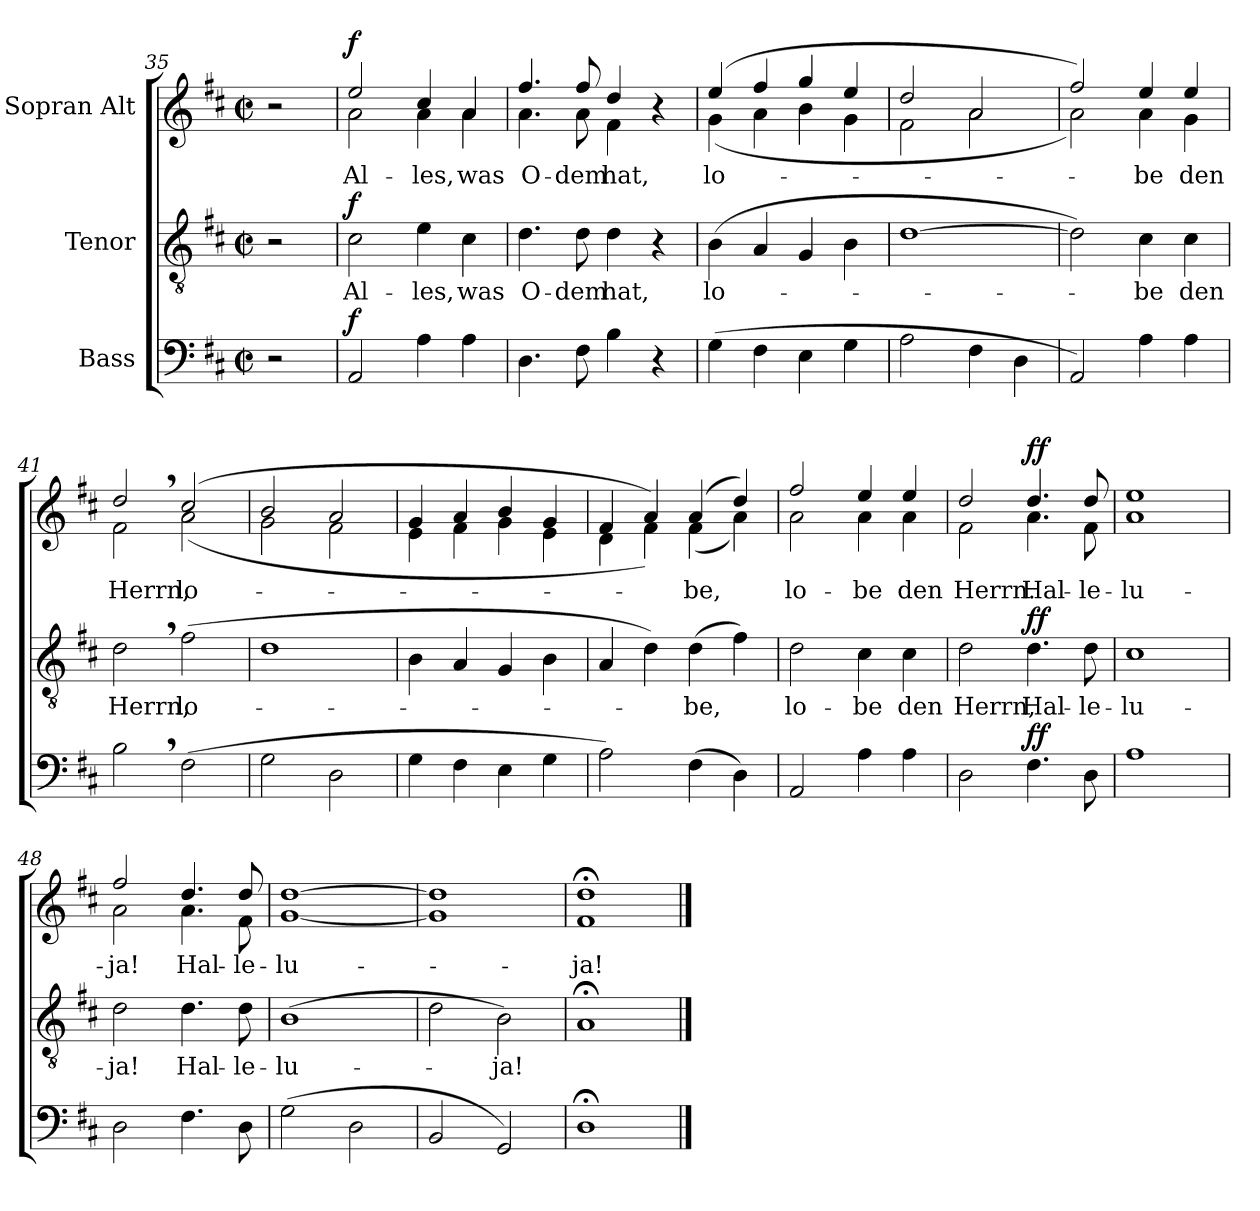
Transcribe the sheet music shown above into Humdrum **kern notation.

**kern	**dynam	**kern	**text	**dynam	**kern	**text	**dynam
*part3	*part3	*part2	*part2	*part2	*part1	*part1	*part1
*staff3	*staff3	*staff2	*staff2	*staff2	*staff1	*staff1	*staff1
*I"Bass	*	*I"Tenor	*	*	*I"Sopran Alt	*	*
*clefF4	*	*clefGv2	*	*	*clefG2	*	*
*k[f#c#]	*	*k[f#c#]	*	*	*k[f#c#]	*	*
*M2/2	*	*M2/2	*	*	*M2/2	*	*
*met(c|)	*	*met(c|)	*	*	*met(c|)	*	*
=35X2	=35X2	=35X2	=35X2	=35X2	=35X2	=35X2	=35X2
2r	.	2r	.	.	2r	.	.
=36	=36	=36	=36	=36	=36	=36	=36
!	!LO:DY:a	!	!LO:LY:b	!LO:DY:a	!	!LO:LY:b	!LO:DY:a
*	*	*	*	*	*^	*	*
2AA/	f	2c#\	Al-	f	2ee/	2a\	Al-	f
!	!	!	!LO:LY:b	!	!	!	!LO:LY:b	!
4A\	.	4e\	-les,	.	4cc#/	4a\	-les,	.
!	!	!	!LO:LY:b	!	!	!	!LO:LY:b	!
4A\	.	4c#\	was	.	4a/	4a\	was	.
=37	=37	=37	=37	=37	=37	=37	=37	=37
!	!	!	!LO:LY:b	!	!	!	!LO:LY:b	!
4.D\	.	4.d\	O-	.	4.ff#/	4.a\	O-	.
!	!	!	!LO:LY:b	!	!	!	!LO:LY:b	!
8F#\	.	8d\	-dem	.	8ff#/	8a\	-dem	.
!	!	!	!LO:LY:b	!	!	!	!LO:LY:b	!
4B\	.	4d\	hat,	.	4dd/	4f#\	hat,	.
4r	.	4r	.	.	4r	4ryy	.	.
!!LO:LB:g=z	!!
=38	=38	=38	=38	=38	=38	=38	=38	=38
!	!	!	!LO:LY:b	!	!	!	!LO:LY:b	!
(4G\	.	(4B\	lo-	.	(4ee/	(4g\	lo-	.
4F#\	.	4A/	.	.	4ff#/	4a\	.	.
4E\	.	4G/	.	.	4gg/	4b\	.	.
4G\	.	4B\	.	.	4ee/	4g\	.	.
=39	=39	=39	=39	=39	=39	=39	=39	=39
2A\	.	[1d	.	.	2dd/	2f#\	.	.
4F#\	.	.	.	.	2a/	2a\	.	.
4D\	.	.	.	.	.	.	.	.
=40	=40	=40	=40	=40	=40	=40	=40	=40
2AA/)	.	2d\])	.	.	2ff#/)	2a\)	.	.
!	!	!	!LO:LY:b	!	!	!	!LO:LY:b	!
4A\	.	4c#\	-be	.	4ee/	4a\	-be	.
!	!	!	!LO:LY:b	!	!	!	!LO:LY:b	!
4A\	.	4c#\	den	.	4ee/	4g\	den	.
=41	=41	=41	=41	=41	=41	=41	=41	=41
!	!	!	!LO:LY:b	!	!	!	!LO:LY:b	!
2B,\	.	2d,\	Herrn,	.	2dd,/	2f#\	Herrn,	.
!	!	!	!LO:LY:b	!	!	!	!LO:LY:b	!
(2F#\	.	(2f#\	lo-	.	(2cc#/	(2a\	lo-	.
=42	=42	=42	=42	=42	=42	=42	=42	=42
2G\	.	1d	.	.	2b/	2g\	.	.
2D\	.	.	.	.	2a/	2f#\	.	.
=43	=43	=43	=43	=43	=43	=43	=43	=43
4G\	.	4B\	.	.	4g/	4e\	.	.
4F#\	.	4A/	.	.	4a/	4f#\	.	.
4E\	.	4G/	.	.	4b/	4g\	.	.
4G\	.	4B\	.	.	4g/	4e\	.	.
=44	=44	=44	=44	=44	=44	=44	=44	=44
2A\)	.	4A/	.	.	4f#/	4d\	.	.
.	.	4d\)	.	.	4a/)	4f#\)	.	.
!	!	!	!LO:LY:b	!	!	!	!LO:LY:b	!
(4F#\	.	(4d\	-be,	.	(4a/	(4f#\	-be,	.
4D\)	.	4f#\)	.	.	4dd/)	4a\)	.	.
!!LO:LB:g=z	!!
=45	=45	=45	=45	=45	=45	=45	=45	=45
!	!	!	!LO:LY:b	!	!	!	!LO:LY:b	!
2AA/	.	2d\	lo-	.	2ff#/	2a\	lo-	.
!	!	!	!LO:LY:b	!	!	!	!LO:LY:b	!
4A\	.	4c#\	-be	.	4ee/	4a\	-be	.
!	!	!	!LO:LY:b	!	!	!	!LO:LY:b	!
4A\	.	4c#\	den	.	4ee/	4a\	den	.
=46	=46	=46	=46	=46	=46	=46	=46	=46
!	!	!	!LO:LY:b	!	!	!	!LO:LY:b	!
2D\	.	2d\	Herrn,	.	2dd/	2f#\	Herrn.	.
!	!LO:DY:a	!	!LO:LY:b	!LO:DY:a	!	!	!LO:LY:b	!LO:DY:a
4.F#\	ff	4.d\	Hal-	ff	4.dd/	4.a\	Hal-	ff
!	!	!	!LO:LY:b	!	!	!	!LO:LY:b	!
8D\	.	8d\	-le-	.	8dd/	8f#\	-le-	.
=47	=47	=47	=47	=47	=47	=47	=47	=47
!	!	!	!LO:LY:b	!	!	!	!LO:LY:b	!
1A	.	1c#	-lu-	.	1ee	1a	-lu-	.
=48	=48	=48	=48	=48	=48	=48	=48	=48
!	!	!	!LO:LY:b	!	!	!	!LO:LY:b	!
2D\	.	2d\	-ja!	.	2ff#/	2a\	-ja!	.
!	!	!	!LO:LY:b	!	!	!	!LO:LY:b	!
4.F#\	.	4.d\	Hal-	.	4.dd/	4.a\	Hal-	.
!	!	!	!LO:LY:b	!	!	!	!LO:LY:b	!
8D\	.	8d\	-le-	.	8dd/	8f#\	-le-	.
=49	=49	=49	=49	=49	=49	=49	=49	=49
!	!	!	!LO:LY:b	!	!	!	!LO:LY:b	!
(2G\	.	(1B	-lu-	.	[1dd	[1g	-lu-	.
2D\	.	.	.	.	.	.	.	.
=50	=50	=50	=50	=50	=50	=50	=50	=50
2BB/	.	2d\	.	.	1dd]	1g]	.	.
!	!	!	!LO:LY:b	!	!	!	!	!
2GG/)	.	2B\)	-ja!	.	.	.	.	.
=51	=51	=51	=51	=51	=51	=51	=51	=51
!	!	!	!	!	!	!	!LO:LY:b	!
1D;<	.	1A;<	.	.	1dd;<	1f#	-ja!	.
*	*	*	*	*	*v	*v	*	*
==	==	==	==	==	==	==	==
*-	*-	*-	*-	*-	*-	*-	*-
